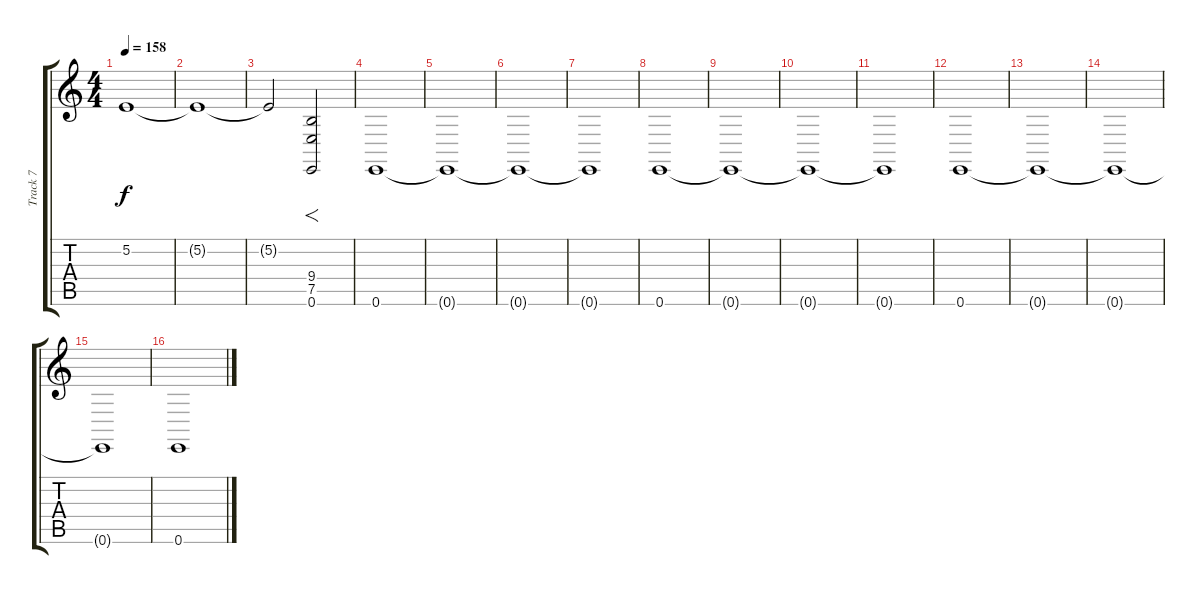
\track ("Track 7" "Track 7") {instrument lead2sawtooth bank 255}
\staff {score tabs}
\tuning (E4 B3 G3 D3 A2 E2) {hide}
\ts (4 4)
\tempo 158
\clef g2
\ks c
5.2{t}.1{dy f} |
5.2{t}.1 |
5.2{t}.2 (9.4 7.5 0.6).2{f} |
0.6.1 |
0.6{t}.1 |
0.6{t}.1 |
0.6{t}.1 |
0.6.1 |
0.6{t}.1 |
0.6{t}.1 |
0.6{t}.1 |
0.6.1 |
0.6{t}.1 |
0.6{t}.1 |
0.6{t}.1 |
0.6.1
